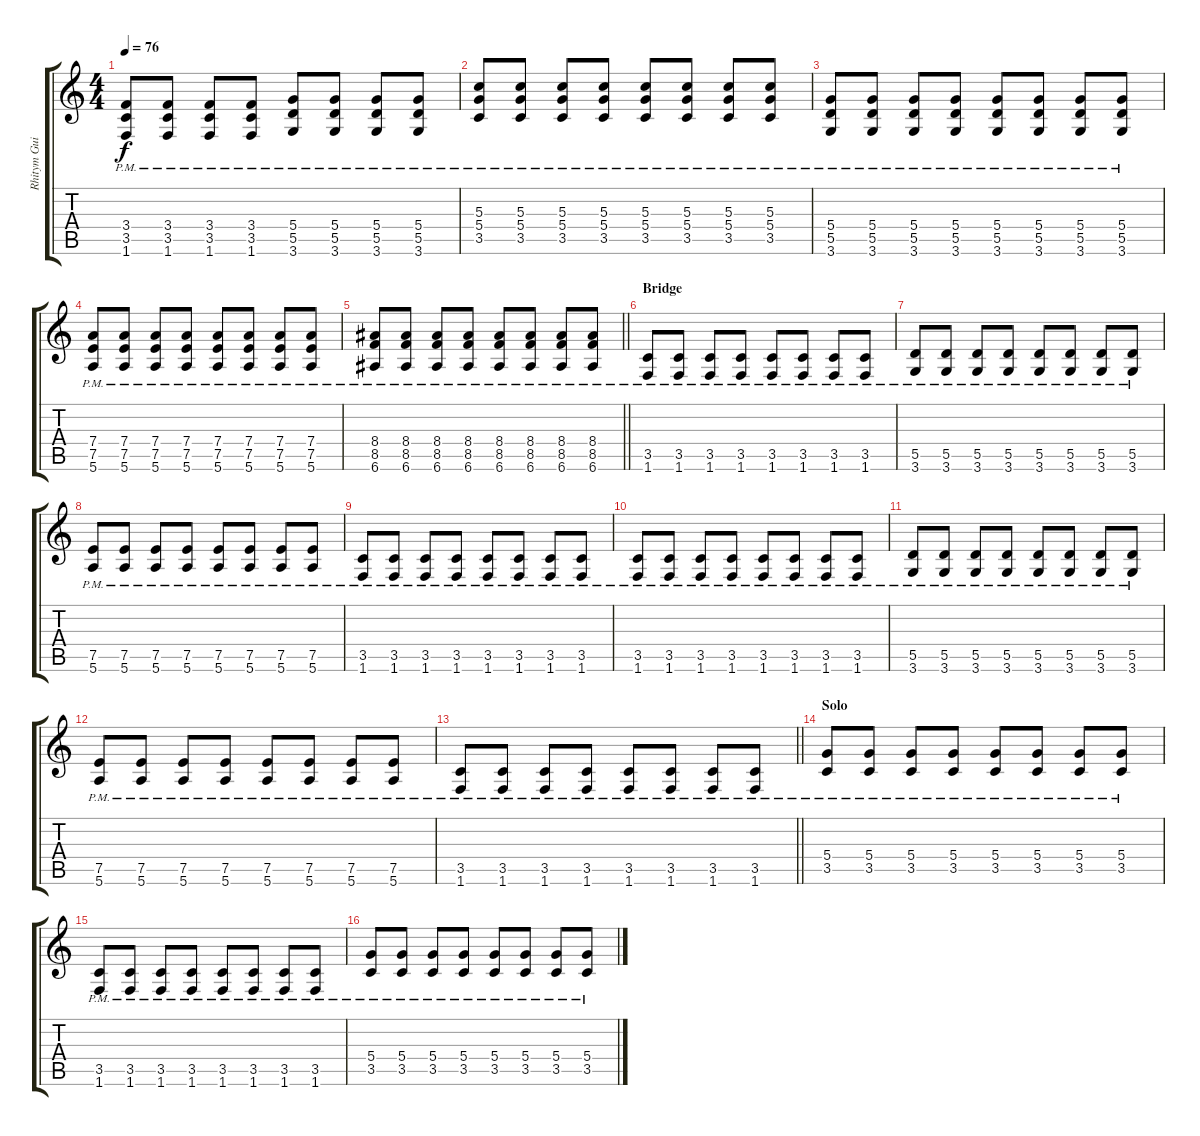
\track ("Rhitym Guitar" "Rhitym Gui") {instrument electricguitarclean}
\staff {score tabs}
\tuning (E4 B3 G3 D3 A2 E2) {hide}
\ts (4 4)
\tempo 76
\clef g2
\ks c
(3.4{pm} 3.5{pm} 1.6{pm}).8{dy f} (3.4{pm} 3.5{pm} 1.6{pm}).8 (3.4{pm} 3.5{pm} 1.6{pm}).8 (3.4{pm} 3.5{pm} 1.6{pm}).8 (5.4{pm} 5.5{pm} 3.6{pm}).8 (5.4{pm} 5.5{pm} 3.6{pm}).8 (5.4{pm} 5.5{pm} 3.6{pm}).8 (5.4{pm} 5.5{pm} 3.6{pm}).8 |
(5.3{pm} 5.4{pm} 3.5{pm}).8 (5.3{pm} 5.4{pm} 3.5{pm}).8 (5.3{pm} 5.4{pm} 3.5{pm}).8 (5.3{pm} 5.4{pm} 3.5{pm}).8 (5.3{pm} 5.4{pm} 3.5{pm}).8 (5.3{pm} 5.4{pm} 3.5{pm}).8 (5.3{pm} 5.4{pm} 3.5{pm}).8 (5.3{pm} 5.4{pm} 3.5{pm}).8 |
(5.4{pm} 5.5{pm} 3.6{pm}).8 (5.4{pm} 5.5{pm} 3.6{pm}).8 (5.4{pm} 5.5{pm} 3.6{pm}).8 (5.4{pm} 5.5{pm} 3.6{pm}).8 (5.4{pm} 5.5{pm} 3.6{pm}).8 (5.4{pm} 5.5{pm} 3.6{pm}).8 (5.4{pm} 5.5{pm} 3.6{pm}).8 (5.4{pm} 5.5{pm} 3.6{pm}).8 |
(7.4{pm} 7.5{pm} 5.6{pm}).8 (7.4{pm} 7.5{pm} 5.6{pm}).8 (7.4{pm} 7.5{pm} 5.6{pm}).8 (7.4{pm} 7.5{pm} 5.6{pm}).8 (7.4{pm} 7.5{pm} 5.6{pm}).8 (7.4{pm} 7.5{pm} 5.6{pm}).8 (7.4{pm} 7.5{pm} 5.6{pm}).8 (7.4{pm} 7.5{pm} 5.6{pm}).8 |
\barLineRight lightlight
(8.4{pm} 8.5{pm} 6.6{pm}).8 (8.4{pm} 8.5{pm} 6.6{pm}).8 (8.4{pm} 8.5{pm} 6.6{pm}).8 (8.4{pm} 8.5{pm} 6.6{pm}).8 (8.4{pm} 8.5{pm} 6.6{pm}).8 (8.4{pm} 8.5{pm} 6.6{pm}).8 (8.4{pm} 8.5{pm} 6.6{pm}).8 (8.4{pm} 8.5{pm} 6.6{pm}).8 |
\section ("" "Bridge")
(3.5{pm} 1.6{pm}).8 (3.5{pm} 1.6{pm}).8 (3.5{pm} 1.6{pm}).8 (3.5{pm} 1.6{pm}).8 (3.5{pm} 1.6{pm}).8 (3.5{pm} 1.6{pm}).8 (3.5{pm} 1.6{pm}).8 (3.5{pm} 1.6{pm}).8 |
(5.5{pm} 3.6{pm}).8 (5.5{pm} 3.6{pm}).8 (5.5{pm} 3.6{pm}).8 (5.5{pm} 3.6{pm}).8 (5.5{pm} 3.6{pm}).8 (5.5{pm} 3.6{pm}).8 (5.5{pm} 3.6{pm}).8 (5.5{pm} 3.6{pm}).8 |
(7.5{pm} 5.6{pm}).8 (7.5{pm} 5.6{pm}).8 (7.5{pm} 5.6{pm}).8 (7.5{pm} 5.6{pm}).8 (7.5{pm} 5.6{pm}).8 (7.5{pm} 5.6{pm}).8 (7.5{pm} 5.6{pm}).8 (7.5{pm} 5.6{pm}).8 |
(3.5{pm} 1.6{pm}).8 (3.5{pm} 1.6{pm}).8 (3.5{pm} 1.6{pm}).8 (3.5{pm} 1.6{pm}).8 (3.5{pm} 1.6{pm}).8 (3.5{pm} 1.6{pm}).8 (3.5{pm} 1.6{pm}).8 (3.5{pm} 1.6{pm}).8 |
(3.5{pm} 1.6{pm}).8 (3.5{pm} 1.6{pm}).8 (3.5{pm} 1.6{pm}).8 (3.5{pm} 1.6{pm}).8 (3.5{pm} 1.6{pm}).8 (3.5{pm} 1.6{pm}).8 (3.5{pm} 1.6{pm}).8 (3.5{pm} 1.6{pm}).8 |
(5.5{pm} 3.6{pm}).8 (5.5{pm} 3.6{pm}).8 (5.5{pm} 3.6{pm}).8 (5.5{pm} 3.6{pm}).8 (5.5{pm} 3.6{pm}).8 (5.5{pm} 3.6{pm}).8 (5.5{pm} 3.6{pm}).8 (5.5{pm} 3.6{pm}).8 |
(7.5{pm} 5.6{pm}).8 (7.5{pm} 5.6{pm}).8 (7.5{pm} 5.6{pm}).8 (7.5{pm} 5.6{pm}).8 (7.5{pm} 5.6{pm}).8 (7.5{pm} 5.6{pm}).8 (7.5{pm} 5.6{pm}).8 (7.5{pm} 5.6{pm}).8 |
\barLineRight lightlight
(3.5{pm} 1.6{pm}).8 (3.5{pm} 1.6{pm}).8 (3.5{pm} 1.6{pm}).8 (3.5{pm} 1.6{pm}).8 (3.5{pm} 1.6{pm}).8 (3.5{pm} 1.6{pm}).8 (3.5{pm} 1.6{pm}).8 (3.5{pm} 1.6{pm}).8 |
\section ("" "Solo")
(5.4{pm} 3.5{pm}).8 (5.4{pm} 3.5{pm}).8 (5.4{pm} 3.5{pm}).8 (5.4{pm} 3.5{pm}).8 (5.4{pm} 3.5{pm}).8 (5.4{pm} 3.5{pm}).8 (5.4{pm} 3.5{pm}).8 (5.4{pm} 3.5{pm}).8 |
(3.5{pm} 1.6{pm}).8 (3.5{pm} 1.6{pm}).8 (3.5{pm} 1.6{pm}).8 (3.5{pm} 1.6{pm}).8 (3.5{pm} 1.6{pm}).8 (3.5{pm} 1.6{pm}).8 (3.5{pm} 1.6{pm}).8 (3.5{pm} 1.6{pm}).8 |
(5.4{pm} 3.5{pm}).8 (5.4{pm} 3.5{pm}).8 (5.4{pm} 3.5{pm}).8 (5.4{pm} 3.5{pm}).8 (5.4{pm} 3.5{pm}).8 (5.4{pm} 3.5{pm}).8 (5.4{pm} 3.5{pm}).8 (5.4{pm} 3.5{pm}).8
